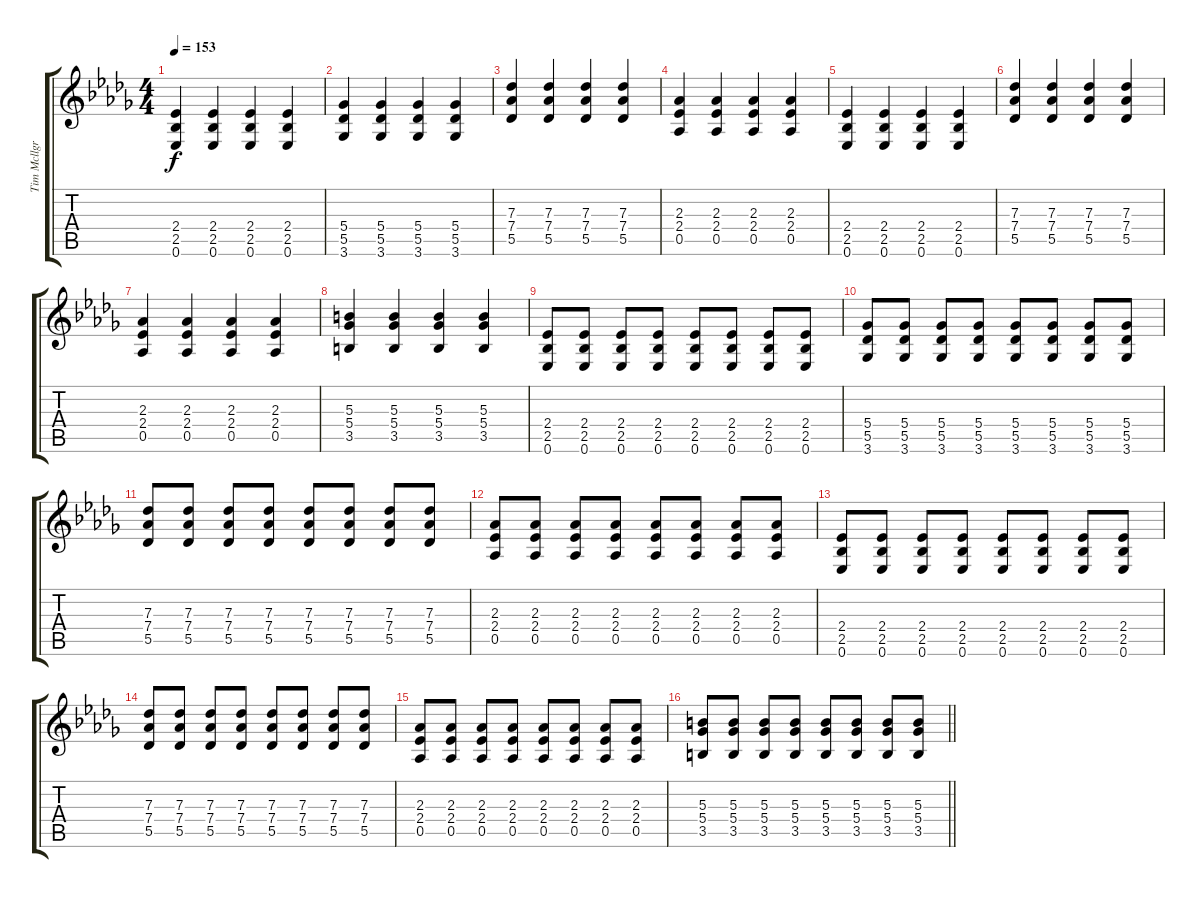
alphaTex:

\track ("Tim Mcllgrath- Guitar" "Tim Mcllgr") {instrument distortionguitar}
\staff {score tabs}
\tuning (Eb4 Bb3 Gb3 Db3 Ab2 Eb2) {hide}
\ts (4 4)
\tempo 153
\clef g2
\ks db
(2.4 2.5 0.6).4{dy f} (2.4 2.5 0.6).4 (2.4 2.5 0.6).4 (2.4 2.5 0.6).4 |
(5.4 5.5 3.6).4 (5.4 5.5 3.6).4 (5.4 5.5 3.6).4 (5.4 5.5 3.6).4 |
(7.3 7.4 5.5).4 (7.3 7.4 5.5).4 (7.3 7.4 5.5).4 (7.3 7.4 5.5).4 |
(2.3 2.4 0.5).4 (2.3 2.4 0.5).4 (2.3 2.4 0.5).4 (2.3 2.4 0.5).4 |
(2.4 2.5 0.6).4 (2.4 2.5 0.6).4 (2.4 2.5 0.6).4 (2.4 2.5 0.6).4 |
(7.3 7.4 5.5).4 (7.3 7.4 5.5).4 (7.3 7.4 5.5).4 (7.3 7.4 5.5).4 |
(2.3 2.4 0.5).4 (2.3 2.4 0.5).4 (2.3 2.4 0.5).4 (2.3 2.4 0.5).4 |
(5.3 5.4 3.5).4 (5.3 5.4 3.5).4 (5.3 5.4 3.5).4 (5.3 5.4 3.5).4 |
(2.4 2.5 0.6).8 (2.4 2.5 0.6).8 (2.4 2.5 0.6).8 (2.4 2.5 0.6).8 (2.4 2.5 0.6).8 (2.4 2.5 0.6).8 (2.4 2.5 0.6).8 (2.4 2.5 0.6).8 |
(5.4 5.5 3.6).8 (5.4 5.5 3.6).8 (5.4 5.5 3.6).8 (5.4 5.5 3.6).8 (5.4 5.5 3.6).8 (5.4 5.5 3.6).8 (5.4 5.5 3.6).8 (5.4 5.5 3.6).8 |
(7.3 7.4 5.5).8 (7.3 7.4 5.5).8 (7.3 7.4 5.5).8 (7.3 7.4 5.5).8 (7.3 7.4 5.5).8 (7.3 7.4 5.5).8 (7.3 7.4 5.5).8 (7.3 7.4 5.5).8 |
(2.3 2.4 0.5).8 (2.3 2.4 0.5).8 (2.3 2.4 0.5).8 (2.3 2.4 0.5).8 (2.3 2.4 0.5).8 (2.3 2.4 0.5).8 (2.3 2.4 0.5).8 (2.3 2.4 0.5).8 |
(2.4 2.5 0.6).8 (2.4 2.5 0.6).8 (2.4 2.5 0.6).8 (2.4 2.5 0.6).8 (2.4 2.5 0.6).8 (2.4 2.5 0.6).8 (2.4 2.5 0.6).8 (2.4 2.5 0.6).8 |
(7.3 7.4 5.5).8 (7.3 7.4 5.5).8 (7.3 7.4 5.5).8 (7.3 7.4 5.5).8 (7.3 7.4 5.5).8 (7.3 7.4 5.5).8 (7.3 7.4 5.5).8 (7.3 7.4 5.5).8 |
(2.3 2.4 0.5).8 (2.3 2.4 0.5).8 (2.3 2.4 0.5).8 (2.3 2.4 0.5).8 (2.3 2.4 0.5).8 (2.3 2.4 0.5).8 (2.3 2.4 0.5).8 (2.3 2.4 0.5).8 |
\barLineRight lightlight
(5.3 5.4 3.5).8 (5.3 5.4 3.5).8 (5.3 5.4 3.5).8 (5.3 5.4 3.5).8 (5.3 5.4 3.5).8 (5.3 5.4 3.5).8 (5.3 5.4 3.5).8 (5.3 5.4 3.5).8
